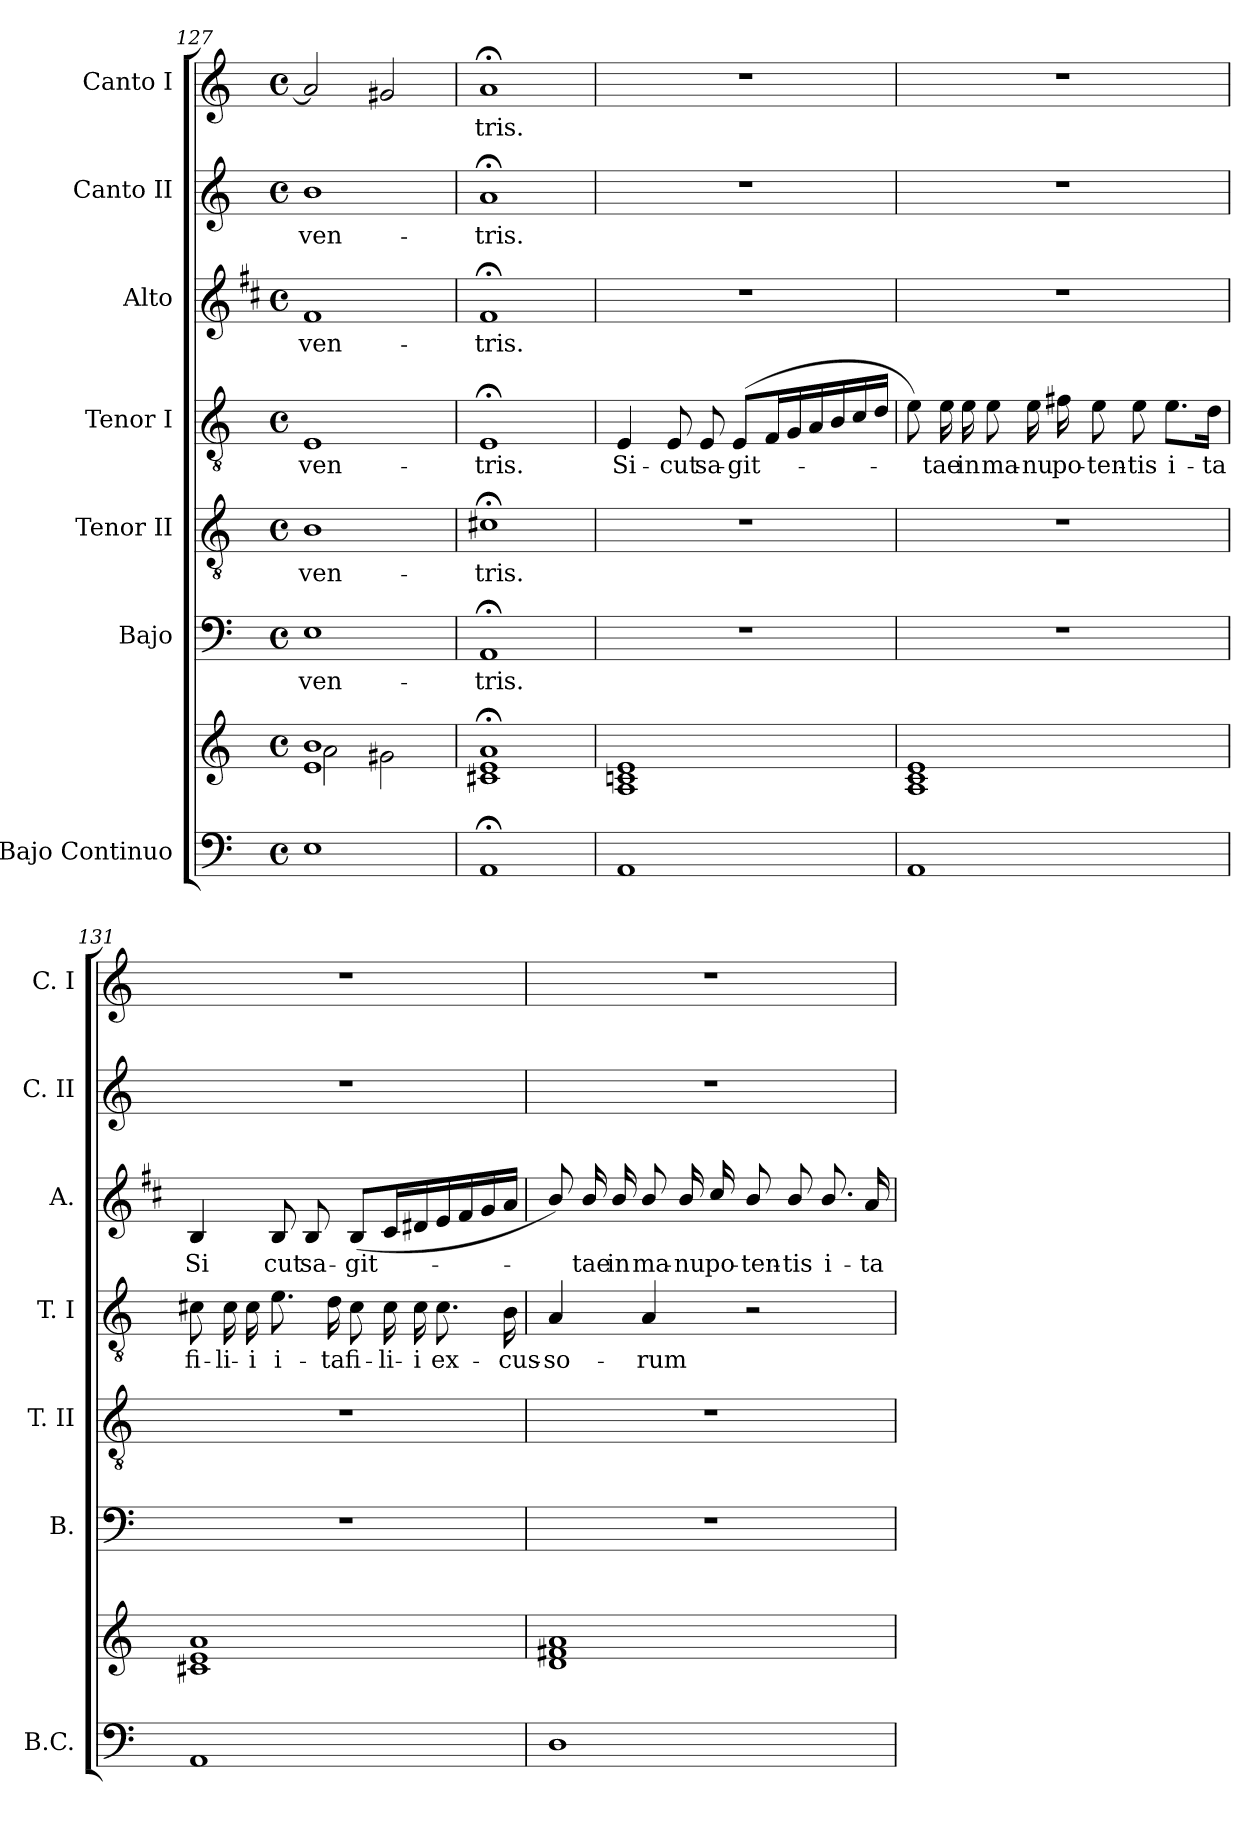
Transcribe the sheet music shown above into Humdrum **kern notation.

**kern	**kern	**kern	**text	**kern	**text	**kern	**text	**kern	**text	**kern	**text	**kern	**text
*part7	*part7	*part6	*part6	*part5	*part5	*part4	*part4	*part3	*part3	*part2	*part2	*part1	*part1
*staff8	*staff7	*staff6	*staff6	*staff5	*staff5	*staff4	*staff4	*staff3	*staff3	*staff2	*staff2	*staff1	*staff1
*I"Bajo Continuo	*	*I"Bajo	*	*I"Tenor II	*	*I"Tenor I	*	*I"Alto	*	*I"Canto II	*	*I"Canto I	*
*I'B.C.	*	*I'B.	*	*I'T. II	*	*I'T. I	*	*I'A.	*	*I'C. II	*	*I'C. I	*
*clefF4	*clefG2	*clefF4	*	*clefGv2	*	*clefGv2	*	*clefG2	*	*clefG2	*	*clefG2	*
*	*	*	*	*ITrd7c12	*	*ITrd7c12	*	*ITrd1c2	*	*	*	*	*
*k[]	*k[]	*k[]	*	*k[]	*	*k[]	*	*k[]	*	*k[]	*	*k[]	*
*M4/4	*M4/4	*M4/4	*	*M4/4	*	*M4/4	*	*M4/4	*	*M4/4	*	*M4/4	*
*met(c)	*met(c)	*met(c)	*	*met(c)	*	*met(c)	*	*met(c)	*	*met(c)	*	*met(c)	*
=127	=127	=127	=127	=127	=127	=127	=127	=127	=127	=127	=127	=127	=127
*	*^	*	*	*	*	*	*	*	*	*	*	*	*
1E	1e 1b	2a\	1E	ven-	1BB	ven-	1EE	ven-	1e	ven-	1b	ven-	2a/]	.
.	.	2g#X\	.	.	.	.	.	.	.	.	.	.	2g#X/	.
*	*v	*v	*	*	*	*	*	*	*	*	*	*	*	*
=128	=128	=128	=128	=128	=128	=128	=128	=128	=128	=128	=128	=128	=128
1AA;<	1c#X;< 1e;< 1a;<	1AA;<	-tris.	1C#X;<	-tris.	1EE;<	-tris.	1e;<	-tris.	1a;<	-tris.	1a;<	-tris.
!!LO:PB:g=z
=129	=129	=129	=129	=129	=129	=129	=129	=129	=129	=129	=129	=129	=129
1AA	1A 1cn 1e	1r	.	1r	.	4EE/	Si-	1r	.	1r	.	1r	.
.	.	.	.	.	.	8EE/	-cut	.	.	.	.	.	.
.	.	.	.	.	.	8EE/	sa-	.	.	.	.	.	.
.	.	.	.	.	.	(>8EE/L	-git-	.	.	.	.	.	.
.	.	.	.	.	.	16FF/L	.	.	.	.	.	.	.
.	.	.	.	.	.	16GG/	.	.	.	.	.	.	.
.	.	.	.	.	.	16AA/	.	.	.	.	.	.	.
.	.	.	.	.	.	16BB/	.	.	.	.	.	.	.
.	.	.	.	.	.	16C/	.	.	.	.	.	.	.
.	.	.	.	.	.	16D/JJ	.	.	.	.	.	.	.
=130	=130	=130	=130	=130	=130	=130	=130	=130	=130	=130	=130	=130	=130
1AA	1A 1c 1e	1r	.	1r	.	8E\)	.	1r	.	1r	.	1r	.
.	.	.	.	.	.	16E\	-tae	.	.	.	.	.	.
.	.	.	.	.	.	16E\	in	.	.	.	.	.	.
.	.	.	.	.	.	8E\	ma-	.	.	.	.	.	.
.	.	.	.	.	.	16E\	-nu	.	.	.	.	.	.
.	.	.	.	.	.	16F#X\	po-	.	.	.	.	.	.
.	.	.	.	.	.	8E\	-ten-	.	.	.	.	.	.
.	.	.	.	.	.	8E\	-tis	.	.	.	.	.	.
.	.	.	.	.	.	8.E\L	i-	.	.	.	.	.	.
.	.	.	.	.	.	16D\Jk	-ta	.	.	.	.	.	.
=131	=131	=131	=131	=131	=131	=131	=131	=131	=131	=131	=131	=131	=131
1AA	1c#X 1e 1a	1r	.	1r	.	8C#X\	fi-	4A/	Si	1r	.	1r	.
.	.	.	.	.	.	16C#\	-li-	.	.	.	.	.	.
.	.	.	.	.	.	16C#\	-i	.	.	.	.	.	.
.	.	.	.	.	.	8.E\	i-	8A/	cut	.	.	.	.
.	.	.	.	.	.	.	.	8A/	sa-	.	.	.	.
.	.	.	.	.	.	16D\	-ta	.	.	.	.	.	.
.	.	.	.	.	.	8C#\	fi-	(>8A/L	-git-	.	.	.	.
.	.	.	.	.	.	16C#\	-li-	16B/L	.	.	.	.	.
.	.	.	.	.	.	16C#\	-i	16c#X/	.	.	.	.	.
.	.	.	.	.	.	8.C#\	ex-	16d/	.	.	.	.	.
.	.	.	.	.	.	.	.	16e/	.	.	.	.	.
.	.	.	.	.	.	.	.	16f/	.	.	.	.	.
.	.	.	.	.	.	16BB\	-cus-	16g/JJ	.	.	.	.	.
!!LO:LB:g=z
=132	=132	=132	=132	=132	=132	=132	=132	=132	=132	=132	=132	=132	=132
1D	1d 1f#X 1a	1r	.	1r	.	4AA/	-so-	8a/)	.	1r	.	1r	.
.	.	.	.	.	.	.	.	16a/	-tae	.	.	.	.
.	.	.	.	.	.	.	.	16a/	in	.	.	.	.
.	.	.	.	.	.	4AA/	-rum	8a/	ma-	.	.	.	.
.	.	.	.	.	.	.	.	16a/	-nu	.	.	.	.
.	.	.	.	.	.	.	.	16b/	po-	.	.	.	.
.	.	.	.	.	.	2r	.	8a/	-ten-	.	.	.	.
.	.	.	.	.	.	.	.	8a/	-tis	.	.	.	.
.	.	.	.	.	.	.	.	8.a/	i-	.	.	.	.
.	.	.	.	.	.	.	.	16g/	-ta	.	.	.	.
=	=	=	=	=	=	=	=	=	=	=	=	=	=
*-	*-	*-	*-	*-	*-	*-	*-	*-	*-	*-	*-	*-	*-
